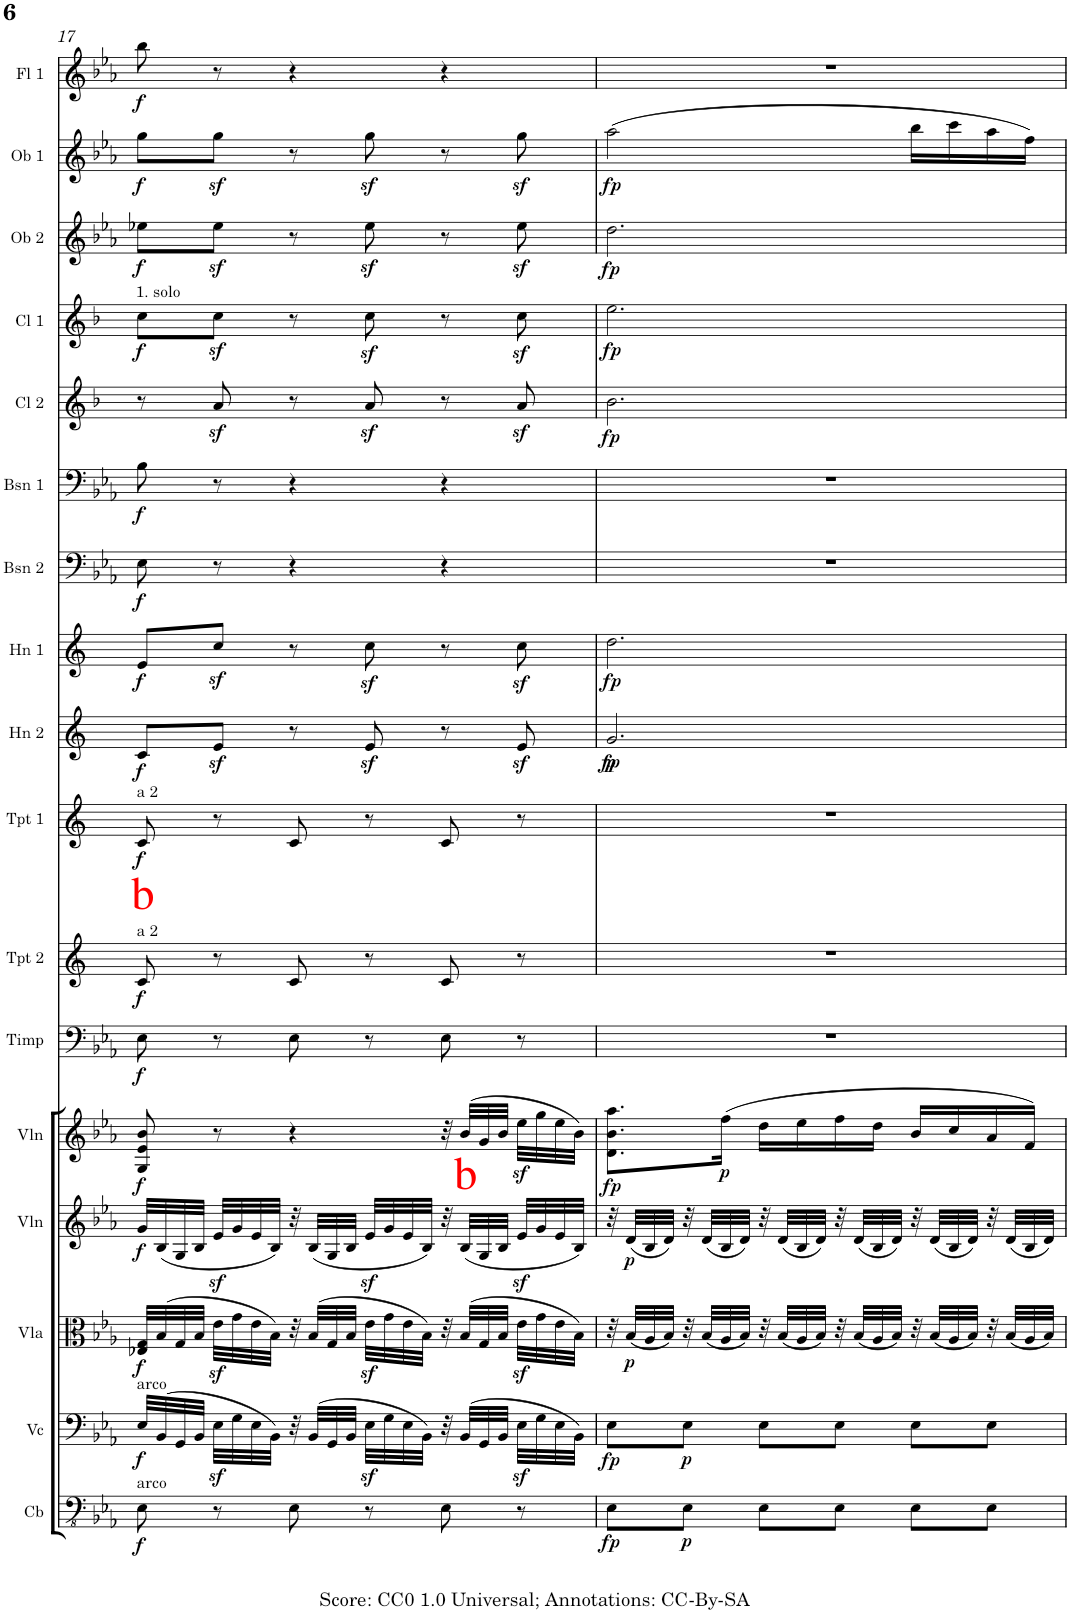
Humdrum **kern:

**kern	**dynam	**kern	**dynam	**kern	**dynam	**kern	**dynam	**kern	**text	**dynam	**kern	**dynam	**kern	**dynam	**kern	**text	**dynam	**kern	**dynam	**kern	**dynam	**kern	**dynam	**kern	**dynam	**kern	**dynam	**kern	**dynam	**kern	**dynam	**kern	**dynam	**kern	**dynam
*part17	*part17	*part16	*part16	*part15	*part15	*part14	*part14	*part13	*part13	*part13	*part12	*part12	*part11	*part11	*part10	*part10	*part10	*part9	*part9	*part8	*part8	*part7	*part7	*part6	*part6	*part5	*part5	*part4	*part4	*part3	*part3	*part2	*part2	*part1	*part1
*staff17	*staff17	*staff16	*staff16	*staff15	*staff15	*staff14	*staff14	*staff13	*staff13	*staff13	*staff12	*staff12	*staff11	*staff11	*staff10	*staff10	*staff10	*staff9	*staff9	*staff8	*staff8	*staff7	*staff7	*staff6	*staff6	*staff5	*staff5	*staff4	*staff4	*staff3	*staff3	*staff2	*staff2	*staff1	*staff1
*I"Contrabass	*	*I"Violoncello	*	*I"Viola	*	*I"Violin	*	*I"Violin	*	*	*I"Timpani	*	*I"Eb Trumpet 2	*	*I"Eb Trumpet 1	*	*	*I"Eb Horn 2	*	*I"Eb Horn 1	*	*I"Bassoon 2	*	*I"Bassoon 1	*	*I"Bb Clarinet 2	*	*I"Bb Clarinet 1	*	*I"Oboe 2	*	*I"Oboe 1	*	*I"Flute 1	*
*I'Cb	*	*I'Vc	*	*I'Vla	*	*I'Vln	*	*I'Vln	*	*	*I'Timp	*	*I'Tpt 2	*	*I'Tpt 1	*	*	*I'Hn 2	*	*I'Hn 1	*	*I'Bsn 2	*	*I'Bsn 1	*	*I'Cl 2	*	*I'Cl 1	*	*I'Ob 2	*	*I'Ob 1	*	*I'Fl 1	*
!!LO:PB:g=z
*clefFv4	*	*clefF4	*	*clefC3	*	*clefG2	*	*clefG2	*	*	*clefF4	*	*clefG2	*	*clefG2	*	*	*clefG2	*	*clefG2	*	*clefF4	*	*clefF4	*	*clefG2	*	*clefG2	*	*clefG2	*	*clefG2	*	*clefG2	*
*	*	*	*	*	*	*	*	*	*	*	*	*	*Trd-2c-3	*	*Trd-2c-3	*	*	*Trd5c9	*	*Trd5c9	*	*	*	*	*	*Trd1c2	*	*Trd1c2	*	*	*	*	*	*	*
*k[b-e-a-]	*	*k[b-e-a-]	*	*k[b-e-a-]	*	*k[b-e-a-]	*	*k[b-e-a-]	*	*	*k[b-e-a-]	*	*k[]	*	*k[]	*	*	*k[]	*	*k[]	*	*k[b-e-a-]	*	*k[b-e-a-]	*	*k[b-]	*	*k[b-]	*	*k[b-e-a-]	*	*k[b-e-a-]	*	*k[b-e-a-]	*
*M3/4	*	*M3/4	*	*M3/4	*	*M3/4	*	*M3/4	*	*	*M3/4	*	*M3/4	*	*M3/4	*	*	*M3/4	*	*M3/4	*	*M3/4	*	*M3/4	*	*M3/4	*	*M3/4	*	*M3/4	*	*M3/4	*	*M3/4	*
=17	=17	=17	=17	=17	=17	=17	=17	=17	=17	=17	=17	=17	=17	=17	=17	=17	=17	=17	=17	=17	=17	=17	=17	=17	=17	=17	=17	=17	=17	=17	=17	=17	=17	=17	=17
!	!	!	!	!	!	!	!	!	!	!	!	!	!	!	!	!	!	!	!	!	!	!	!	!	!	!	!	!LO:TX:a:t=1. solo	!	!	!	!	!	!	!
!	!	!	!	!	!	!	!	!	!	!	!	!	!	!	!LO:TX:a:t=a 2	!	!	!	!	!	!	!	!	!	!	!	!	!	!	!	!	!	!	!	!
!	!	!	!	!	!	!	!	!	!	!	!	!	!LO:TX:a:t=a 2	!	!	!	!	!	!	!	!	!	!	!	!	!	!	!	!	!	!	!	!	!	!
!	!	!LO:TX:a:t=arco	!	!	!	!	!	!	!	!	!	!	!	!	!	!	!	!	!	!	!	!	!	!	!	!	!	!	!	!	!	!	!	!	!
!LO:TX:a:t=arco	!	!	!	!	!	!	!	!	!	!	!	!	!	!	!	!	!	!	!	!	!	!	!	!	!	!	!	!	!	!	!	!	!	!	!
!	!LO:DY:b	!	!LO:DY:b	!	!LO:DY:b	!	!LO:DY:b	!	!	!LO:DY:b	!	!LO:DY:b	!	!LO:DY:b	!	!LO:LY:b:color=#FF0000	!LO:DY:b	!	!LO:DY:b	!	!LO:DY:b	!	!LO:DY:b	!	!LO:DY:b	!	!	!	!LO:DY:b	!	!LO:DY:b	!	!LO:DY:b	!	!LO:DY:b
8EE-\	f	32E-/LLL	f	32E-X/ 32G/LLL	f	32g/LLL	f	8G/ 8e-/ 8b-/	.	f	8E-\	f	8c/	f	8c/	b	f	8c/L	f	8e/L	f	8E-\	f	8B-\	f	8r	.	8cc\L	f	8ee-X\L	f	8gg\L	f	8bb-\	f
.	.	(32BB-/	.	(32B-/	.	(32B-/	.	.	.	.	.	.	.	.	.	.	.	.	.	.	.	.	.	.	.	.	.	.	.	.	.	.	.	.	.
.	.	32GG/	.	32G/	.	32G/	.	.	.	.	.	.	.	.	.	.	.	.	.	.	.	.	.	.	.	.	.	.	.	.	.	.	.	.	.
.	.	32BB-/JJJ	.	32B-/JJJ	.	32B-/JJJ	.	.	.	.	.	.	.	.	.	.	.	.	.	.	.	.	.	.	.	.	.	.	.	.	.	.	.	.	.
8r	.	32E-z<\LLL	.	32e-z<\LLL	.	32e-z</LLL	.	8r	.	.	8r	.	8r	.	8r	.	.	8ez</J	.	8ccz</J	.	8r	.	8r	.	8az</	.	8ccz<\J	.	8ee-z<\J	.	8ggz<\J	.	8r	.
.	.	32G\	.	32g\	.	32g/	.	.	.	.	.	.	.	.	.	.	.	.	.	.	.	.	.	.	.	.	.	.	.	.	.	.	.	.	.
.	.	32E-\	.	32e-\	.	32e-/	.	.	.	.	.	.	.	.	.	.	.	.	.	.	.	.	.	.	.	.	.	.	.	.	.	.	.	.	.
.	.	32BB-\JJJ)	.	32B-\JJJ)	.	32B-/JJJ)	.	.	.	.	.	.	.	.	.	.	.	.	.	.	.	.	.	.	.	.	.	.	.	.	.	.	.	.	.
8EE-\	.	32r	.	32r	.	32r	.	4r	.	.	8E-\	.	8c/	.	8c/	.	.	8r	.	8r	.	4r	.	4r	.	8r	.	8r	.	8r	.	8r	.	4r	.
.	.	(32BB-/LLL	.	(32B-/LLL	.	(32B-/LLL	.	.	.	.	.	.	.	.	.	.	.	.	.	.	.	.	.	.	.	.	.	.	.	.	.	.	.	.	.
.	.	32GG/	.	32G/	.	32G/	.	.	.	.	.	.	.	.	.	.	.	.	.	.	.	.	.	.	.	.	.	.	.	.	.	.	.	.	.
.	.	32BB-/JJJ	.	32B-/JJJ	.	32B-/JJJ	.	.	.	.	.	.	.	.	.	.	.	.	.	.	.	.	.	.	.	.	.	.	.	.	.	.	.	.	.
8r	.	32E-z<\LLL	.	32e-z<\LLL	.	32e-z</LLL	.	.	.	.	8r	.	8r	.	8r	.	.	8ez</	.	8ccz<\	.	.	.	.	.	8az</	.	8ccz<\	.	8ee-z<\	.	8ggz<\	.	.	.
.	.	32G\	.	32g\	.	32g/	.	.	.	.	.	.	.	.	.	.	.	.	.	.	.	.	.	.	.	.	.	.	.	.	.	.	.	.	.
.	.	32E-\	.	32e-\	.	32e-/	.	.	.	.	.	.	.	.	.	.	.	.	.	.	.	.	.	.	.	.	.	.	.	.	.	.	.	.	.
.	.	32BB-\JJJ)	.	32B-\JJJ)	.	32B-/JJJ)	.	.	.	.	.	.	.	.	.	.	.	.	.	.	.	.	.	.	.	.	.	.	.	.	.	.	.	.	.
8EE-\	.	32r	.	32r	.	32r	.	32r	.	.	8E-\	.	8c/	.	8c/	.	.	8r	.	8r	.	4r	.	4r	.	8r	.	8r	.	8r	.	8r	.	4r	.
!	!	!	!	!	!	!	!	!	!LO:LY:b:color=#FF0000	!	!	!	!	!	!	!	!	!	!	!	!	!	!	!	!	!	!	!	!	!	!	!	!	!	!
.	.	(32BB-/LLL	.	(32B-/LLL	.	(32B-/LLL	.	(32b-/LLL	b	.	.	.	.	.	.	.	.	.	.	.	.	.	.	.	.	.	.	.	.	.	.	.	.	.	.
.	.	32GG/	.	32G/	.	32G/	.	32g/	.	.	.	.	.	.	.	.	.	.	.	.	.	.	.	.	.	.	.	.	.	.	.	.	.	.	.
.	.	32BB-/JJJ	.	32B-/JJJ	.	32B-/JJJ	.	32b-/JJJ	.	.	.	.	.	.	.	.	.	.	.	.	.	.	.	.	.	.	.	.	.	.	.	.	.	.	.
8r	.	32E-z<\LLL	.	32e-z<\LLL	.	32e-z</LLL	.	32ee-z<\LLL	.	.	8r	.	8r	.	8r	.	.	8ez</	.	8ccz<\	.	.	.	.	.	8az</	.	8ccz<\	.	8ee-z<\	.	8ggz<\	.	.	.
.	.	32G\	.	32g\	.	32g/	.	32gg\	.	.	.	.	.	.	.	.	.	.	.	.	.	.	.	.	.	.	.	.	.	.	.	.	.	.	.
.	.	32E-\	.	32e-\	.	32e-/	.	32ee-\	.	.	.	.	.	.	.	.	.	.	.	.	.	.	.	.	.	.	.	.	.	.	.	.	.	.	.
.	.	32BB-\JJJ)	.	32B-\JJJ)	.	32B-/JJJ)	.	32b-\JJJ)	.	.	.	.	.	.	.	.	.	.	.	.	.	.	.	.	.	.	.	.	.	.	.	.	.	.	.
=18	=18	=18	=18	=18	=18	=18	=18	=18	=18	=18	=18	=18	=18	=18	=18	=18	=18	=18	=18	=18	=18	=18	=18	=18	=18	=18	=18	=18	=18	=18	=18	=18	=18	=18	=18
!	!LO:DY:b	!	!LO:DY:b	!	!	!	!	!	!	!LO:DY:b	!	!	!	!	!	!	!	!	!LO:DY:b	!	!	!	!	!	!	!	!	!	!	!	!	!	!	!	!
!	!	!	!	!	!	!	!	!	!	!	!	!	!	!	!	!	!	!	!LO:DY:n=1:b	!	!LO:DY:b	!	!	!	!	!	!LO:DY:b	!	!LO:DY:b	!	!LO:DY:b	!	!LO:DY:b	!	!
8EE-\L	fp	8E-\L	fp	32r	.	32r	.	8.d\ 8.b-\ 8.aa-\L	.	fp	2.r	.	2.r	.	2.r	.	.	2.g/	fp p	2.dd\	fp	2.r	.	2.r	.	2.b-\	fp	2.ee\	fp	2.dd\	fp	(2aa-\	fp	2.r	.
!	!	!	!	!	!LO:DY:b	!	!LO:DY:b	!	!	!	!	!	!	!	!	!	!	!	!	!	!	!	!	!	!	!	!	!	!	!	!	!	!	!	!
.	.	.	.	(32B-/LLL	p	(32d/LLL	p	.	.	.	.	.	.	.	.	.	.	.	.	.	.	.	.	.	.	.	.	.	.	.	.	.	.	.	.
.	.	.	.	32A-/	.	32B-/	.	.	.	.	.	.	.	.	.	.	.	.	.	.	.	.	.	.	.	.	.	.	.	.	.	.	.	.	.
.	.	.	.	32B-/JJJ)	.	32d/JJJ)	.	.	.	.	.	.	.	.	.	.	.	.	.	.	.	.	.	.	.	.	.	.	.	.	.	.	.	.	.
!	!LO:DY:b	!	!LO:DY:b	!	!	!	!	!	!	!	!	!	!	!	!	!	!	!	!	!	!	!	!	!	!	!	!	!	!	!	!	!	!	!	!
8EE-\J	p	8E-\J	p	32r	.	32r	.	.	.	.	.	.	.	.	.	.	.	.	.	.	.	.	.	.	.	.	.	.	.	.	.	.	.	.	.
.	.	.	.	(32B-/LLL	.	(32d/LLL	.	.	.	.	.	.	.	.	.	.	.	.	.	.	.	.	.	.	.	.	.	.	.	.	.	.	.	.	.
!	!	!	!	!	!	!	!	!	!	!LO:DY:b	!	!	!	!	!	!	!	!	!	!	!	!	!	!	!	!	!	!	!	!	!	!	!	!	!
.	.	.	.	32A-/	.	32B-/	.	(16ff\Jk	.	p	.	.	.	.	.	.	.	.	.	.	.	.	.	.	.	.	.	.	.	.	.	.	.	.	.
.	.	.	.	32B-/JJJ)	.	32d/JJJ)	.	.	.	.	.	.	.	.	.	.	.	.	.	.	.	.	.	.	.	.	.	.	.	.	.	.	.	.	.
8EE-\L	.	8E-\L	.	32r	.	32r	.	16dd\LL	.	.	.	.	.	.	.	.	.	.	.	.	.	.	.	.	.	.	.	.	.	.	.	.	.	.	.
.	.	.	.	(32B-/LLL	.	(32d/LLL	.	.	.	.	.	.	.	.	.	.	.	.	.	.	.	.	.	.	.	.	.	.	.	.	.	.	.	.	.
.	.	.	.	32A-/	.	32B-/	.	16ee-\	.	.	.	.	.	.	.	.	.	.	.	.	.	.	.	.	.	.	.	.	.	.	.	.	.	.	.
.	.	.	.	32B-/JJJ)	.	32d/JJJ)	.	.	.	.	.	.	.	.	.	.	.	.	.	.	.	.	.	.	.	.	.	.	.	.	.	.	.	.	.
8EE-\J	.	8E-\J	.	32r	.	32r	.	16ff\	.	.	.	.	.	.	.	.	.	.	.	.	.	.	.	.	.	.	.	.	.	.	.	.	.	.	.
.	.	.	.	(32B-/LLL	.	(32d/LLL	.	.	.	.	.	.	.	.	.	.	.	.	.	.	.	.	.	.	.	.	.	.	.	.	.	.	.	.	.
.	.	.	.	32A-/	.	32B-/	.	16dd\JJ	.	.	.	.	.	.	.	.	.	.	.	.	.	.	.	.	.	.	.	.	.	.	.	.	.	.	.
.	.	.	.	32B-/JJJ)	.	32d/JJJ)	.	.	.	.	.	.	.	.	.	.	.	.	.	.	.	.	.	.	.	.	.	.	.	.	.	.	.	.	.
8EE-\L	.	8E-\L	.	32r	.	32r	.	16b-/LL	.	.	.	.	.	.	.	.	.	.	.	.	.	.	.	.	.	.	.	.	.	.	.	16bb-\LL	.	.	.
.	.	.	.	(32B-/LLL	.	(32d/LLL	.	.	.	.	.	.	.	.	.	.	.	.	.	.	.	.	.	.	.	.	.	.	.	.	.	.	.	.	.
.	.	.	.	32A-/	.	32B-/	.	16cc/	.	.	.	.	.	.	.	.	.	.	.	.	.	.	.	.	.	.	.	.	.	.	.	16ccc\	.	.	.
.	.	.	.	32B-/JJJ)	.	32d/JJJ)	.	.	.	.	.	.	.	.	.	.	.	.	.	.	.	.	.	.	.	.	.	.	.	.	.	.	.	.	.
8EE-\J	.	8E-\J	.	32r	.	32r	.	16a-/	.	.	.	.	.	.	.	.	.	.	.	.	.	.	.	.	.	.	.	.	.	.	.	16aa-\	.	.	.
.	.	.	.	(32B-/LLL	.	(32d/LLL	.	.	.	.	.	.	.	.	.	.	.	.	.	.	.	.	.	.	.	.	.	.	.	.	.	.	.	.	.
.	.	.	.	32A-/	.	32B-/	.	16f/JJ)	.	.	.	.	.	.	.	.	.	.	.	.	.	.	.	.	.	.	.	.	.	.	.	16ff\JJ)	.	.	.
.	.	.	.	32B-/JJJ)	.	32d/JJJ)	.	.	.	.	.	.	.	.	.	.	.	.	.	.	.	.	.	.	.	.	.	.	.	.	.	.	.	.	.
=	=	=	=	=	=	=	=	=	=	=	=	=	=	=	=	=	=	=	=	=	=	=	=	=	=	=	=	=	=	=	=	=	=	=	=
*-	*-	*-	*-	*-	*-	*-	*-	*-	*-	*-	*-	*-	*-	*-	*-	*-	*-	*-	*-	*-	*-	*-	*-	*-	*-	*-	*-	*-	*-	*-	*-	*-	*-	*-	*-
